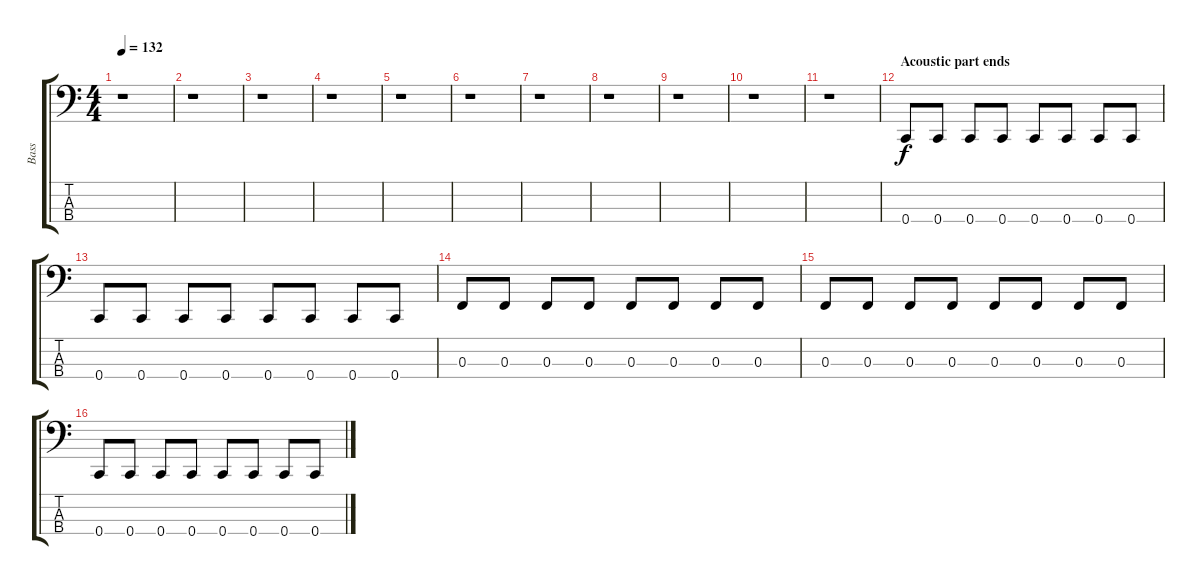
\track ("Bass" "Bass") {instrument electricbassfinger}
\staff {score tabs}
\tuning (Eb2 Bb1 F1 C1) {hide}
\ts (4 4)
\tempo 132
\clef f4
\ks c
r.1{dy f} |
r.1 |
r.1 |
r.1 |
r.1 |
r.1 |
r.1 |
r.1 |
r.1 |
r.1 |
r.1 |
\section ("" "Acoustic part ends")
0.4.8{volume 16} 0.4.8 0.4.8 0.4.8 0.4.8 0.4.8 0.4.8 0.4.8 |
0.4.8 0.4.8 0.4.8 0.4.8 0.4.8 0.4.8 0.4.8 0.4.8 |
0.3.8 0.3.8 0.3.8 0.3.8 0.3.8 0.3.8 0.3.8 0.3.8 |
0.3.8 0.3.8 0.3.8 0.3.8 0.3.8 0.3.8 0.3.8 0.3.8 |
0.4.8 0.4.8 0.4.8 0.4.8 0.4.8 0.4.8 0.4.8 0.4.8
